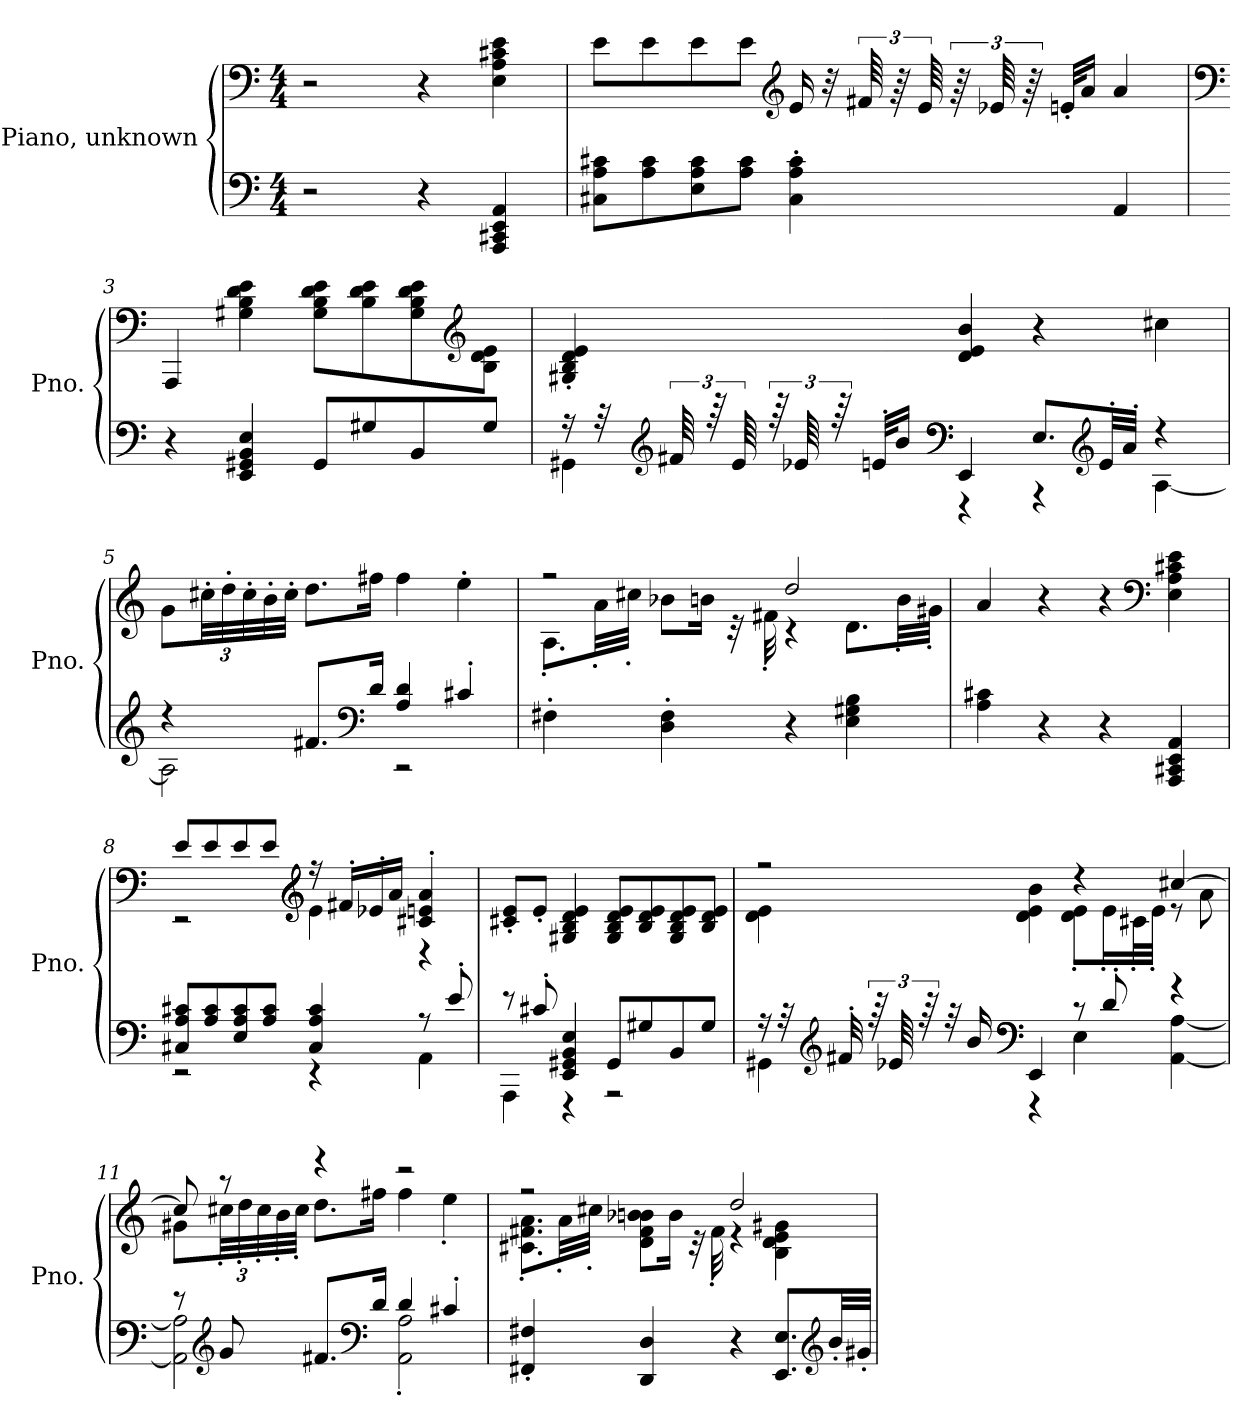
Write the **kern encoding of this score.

**kern	**kern
*part1	*part1
*staff2	*staff1
*I"Piano, unknown	*
*I'Pno.	*
*clefF4	*clefF4
*k[]	*k[]
*M4/4	*M4/4
*MM120	*MM120
=1	=1
2r	2r
4r	4r
4AAA/ 4CC#X/ 4EE/ 4AA/	4E\ 4A\ 4c#X\ 4e\
=2	=2
8C#X\ 8A\ 8c#X\L	8e\L
8A\ 8c#\	8e\
8E\ 8A\ 8c#\	8e\
8A\ 8c#\J	8e\J
*	*clefG2
4C#\' 4A\' 4c#\'	16e/
.	32r
.	96f#X/
.	96r
.	96e/
.	96r
.	96e-X/
.	96r
.	32en'/KLL
.	16a/JJ
4AA/	4a/
=3	=3
*	*clefF4
4r	4AAA/
4EE/ 4GG#X/ 4BB/ 4E/	4G#X\ 4B\ 4d\ 4e\
8GG#/L	8G#\ 8B\ 8d\ 8e\L
8G#X/	8B\ 8d\ 8e\
8BB/	8G#\ 8B\ 8d\ 8e\
*	*clefG2
8G#/J	8B\ 8d\ 8e\J
!!LO:LB:g=z
=4	=4
*^	*
16r	4GG#X\	4G#X/' 4B/' 4d/' 4e/'
32r	.	.
*clefG2	*	*
96f#X/	.	.
96r	.	.
96e/	.	.
96r	.	.
96e-X/	.	.
96r	.	.
32en'/KLL	.	.
16b/JJ	.	.
*clefF4	*	*
4EE/	4r	4d/ 4e/ 4b/
8.E/L	4r	4r
*clefG2	*	*
32e'/LL	.	.
32a'/JJJ	.	.
4r	[4A\	4cc#X\
=5	=5	=5
4r	2A\]	8g\L
*	*	*Xbrackettup
.	.	48cc#X'\LL
.	.	48dd'\
.	.	48cc#'\
.	.	32b'\
.	.	32cc#'\JJJ
8.f#X/L	.	8.dd\L
*clefF4	*	*
16d/Jk	.	16ff#X\Jk
4A/ 4d/	2r	4ff#\
4c#X'/	.	4ee'\
*v	*v	*
!!LO:LB:g=z
=6	=6
*	*^
4F#X'\	2r	8.A'\L
.	.	32a'\LL
.	.	32cc#X'\JJJ
4D\' 4F#\'	.	8b-X\L
.	.	16bn\Jk
.	.	32r
.	.	32f#X'\
4r	2dd/	4r
4E\ 4G#X\ 4B\	.	8.d\L
.	.	32b'\LL
.	.	32g#X'\JJJ
*	*v	*v
=7	=7
4A\ 4c#X\	4a/
4r	4r
4r	4r
*	*clefF4
4AAA/ 4CC#X/ 4EE/ 4AA/	4E\ 4A\ 4c#X\ 4e\
=8	=8
*^	*^
8C#X/ 8A/ 8c#X/L	2r	8e/L	2r
8A/ 8c#/	.	8e/	.
8E/ 8A/ 8c#/	.	8e/	.
8A/ 8c#/J	.	8e/J	.
*	*	*clefG2	*
4C#/ 4A/ 4c#/	4r	16r	4e\
.	.	16f#X'/LL	.
.	.	16e-X'/	.
.	.	16a/JJ	.
8r	4AA\	4c#X/' 4en/' 4a/'	4r
8e'/	.	.	.
*	*	*v	*v
!!LO:LB:g=z
=9	=9	=9
8r	4AAA\	8c#X/' 8e/'L
8c#X'/	.	8e'/J
4EE/ 4GG#X/ 4BB/ 4E/	4r	4G#X/ 4B/ 4d/ 4e/
8GG#/L	2r	8G#/ 8B/ 8d/ 8e/L
8G#X/	.	8B/ 8d/ 8e/
8BB/	.	8G#/ 8B/ 8d/ 8e/
8G#/J	.	8B/ 8d/ 8e/J
=10	=10	=10
*	*	*^
16r	4GG#X\	2r	4d\ 4e\
32r	.	.	.
*clefG2	*	*	*
32f#X'/	.	.	.
96r	.	.	.
96e-X/	.	.	.
96r	.	.	.
32r	.	.	.
16b/	.	.	.
*clefF4	*	*	*
4EE/	4r	.	4d\ 4e\ 4b\
8r	4E\	4r	8d\' 8e\'L
8d'/	.	.	16e'\L
.	.	.	32c#X'\L
.	.	.	32e'\JJJ
4r	[4AA\ [4A\	[4cc#X/	8r
.	.	.	8a\
!!LO:LB:g=z	!!
=11	=11	=11	=11
8r	2AA\] 2A\]	8cc#/]	8g#X\L
*clefG2	*	*	*
8g/	.	8r	48cc#X'\LL
.	.	.	48dd'\
.	.	.	48cc#'\
.	.	.	32b'\
.	.	.	32cc#'\JJJ
8.f#X/L	.	4r	8.dd\L
*clefF4	*	*	*
16d/Jk	.	.	16ff#X\Jk
4d/	2AA\' 2A\'	2r	4ff#\
4c#X'/	.	.	4ee'\
*v	*v	*	*
=12	=12	=12
4FF#X/' 4F#X/'	2r	8.c#X\' 8.f#X\' 8.a\'L
.	.	32a'\LL
.	.	32cc#X'\JJJ
4DD/ 4D/	.	8d\ 8f#\ 8b-X\ 8bn\L
.	.	16b\Jk
.	.	32r
.	.	32f#'\
4r	2dd/	4r
8.EE/ 8.E/L	.	4B\ 4d\ 4e\ 4g#X\
*clefG2	*	*
32b'/LL	.	.
32g#X'/JJJ	.	.
*	*v	*v
=	=
*-	*-
